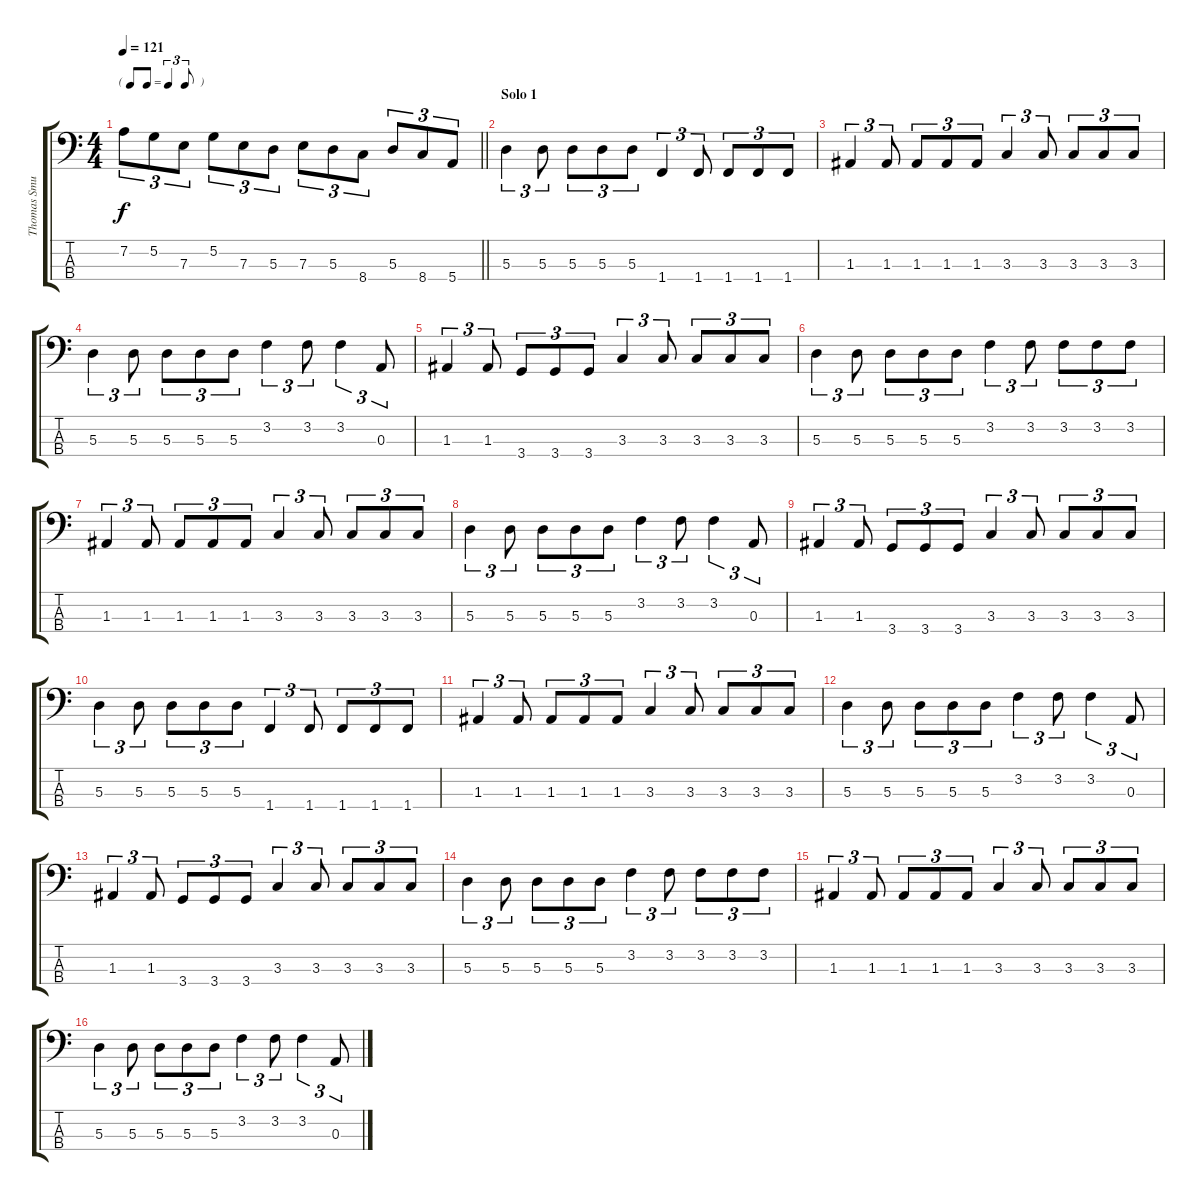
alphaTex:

\track ("Thomas Smuszynski" "Thomas Smu") {instrument electricbassfinger}
\staff {score tabs}
\tuning (G2 D2 A1 E1) {hide}
\ts (4 4)
\tf triplet8th
\tempo 121
\clef f4
\barLineRight lightlight
\ks c
7.2.8{tu (3 2) dy f} 5.2.8{tu (3 2)} 7.3.8{tu (3 2)} 5.2.8{tu (3 2)} 7.3.8{tu (3 2)} 5.3.8{tu (3 2)} 7.3.8{tu (3 2)} 5.3.8{tu (3 2)} 8.4.8{tu (3 2)} 5.3.8{tu (3 2)} 8.4.8{tu (3 2)} 5.4.8{tu (3 2)} |
\section ("" "Solo 1")
5.3.4{tu (3 2)} 5.3.8{tu (3 2)} 5.3.8{tu (3 2)} 5.3.8{tu (3 2)} 5.3.8{tu (3 2)} 1.4.4{tu (3 2)} 1.4.8{tu (3 2)} 1.4.8{tu (3 2)} 1.4.8{tu (3 2)} 1.4.8{tu (3 2)} |
1.3.4{tu (3 2)} 1.3.8{tu (3 2)} 1.3.8{tu (3 2)} 1.3.8{tu (3 2)} 1.3.8{tu (3 2)} 3.3.4{tu (3 2)} 3.3.8{tu (3 2)} 3.3.8{tu (3 2)} 3.3.8{tu (3 2)} 3.3.8{tu (3 2)} |
5.3.4{tu (3 2)} 5.3.8{tu (3 2)} 5.3.8{tu (3 2)} 5.3.8{tu (3 2)} 5.3.8{tu (3 2)} 3.2.4{tu (3 2)} 3.2.8{tu (3 2)} 3.2.4{tu (3 2)} 0.3.8{tu (3 2)} |
1.3.4{tu (3 2)} 1.3.8{tu (3 2)} 3.4.8{tu (3 2)} 3.4.8{tu (3 2)} 3.4.8{tu (3 2)} 3.3.4{tu (3 2)} 3.3.8{tu (3 2)} 3.3.8{tu (3 2)} 3.3.8{tu (3 2)} 3.3.8{tu (3 2)} |
5.3.4{tu (3 2)} 5.3.8{tu (3 2)} 5.3.8{tu (3 2)} 5.3.8{tu (3 2)} 5.3.8{tu (3 2)} 3.2.4{tu (3 2)} 3.2.8{tu (3 2)} 3.2.8{tu (3 2)} 3.2.8{tu (3 2)} 3.2.8{tu (3 2)} |
1.3.4{tu (3 2)} 1.3.8{tu (3 2)} 1.3.8{tu (3 2)} 1.3.8{tu (3 2)} 1.3.8{tu (3 2)} 3.3.4{tu (3 2)} 3.3.8{tu (3 2)} 3.3.8{tu (3 2)} 3.3.8{tu (3 2)} 3.3.8{tu (3 2)} |
5.3.4{tu (3 2)} 5.3.8{tu (3 2)} 5.3.8{tu (3 2)} 5.3.8{tu (3 2)} 5.3.8{tu (3 2)} 3.2.4{tu (3 2)} 3.2.8{tu (3 2)} 3.2.4{tu (3 2)} 0.3.8{tu (3 2)} |
1.3.4{tu (3 2)} 1.3.8{tu (3 2)} 3.4.8{tu (3 2)} 3.4.8{tu (3 2)} 3.4.8{tu (3 2)} 3.3.4{tu (3 2)} 3.3.8{tu (3 2)} 3.3.8{tu (3 2)} 3.3.8{tu (3 2)} 3.3.8{tu (3 2)} |
5.3.4{tu (3 2)} 5.3.8{tu (3 2)} 5.3.8{tu (3 2)} 5.3.8{tu (3 2)} 5.3.8{tu (3 2)} 1.4.4{tu (3 2)} 1.4.8{tu (3 2)} 1.4.8{tu (3 2)} 1.4.8{tu (3 2)} 1.4.8{tu (3 2)} |
1.3.4{tu (3 2)} 1.3.8{tu (3 2)} 1.3.8{tu (3 2)} 1.3.8{tu (3 2)} 1.3.8{tu (3 2)} 3.3.4{tu (3 2)} 3.3.8{tu (3 2)} 3.3.8{tu (3 2)} 3.3.8{tu (3 2)} 3.3.8{tu (3 2)} |
5.3.4{tu (3 2)} 5.3.8{tu (3 2)} 5.3.8{tu (3 2)} 5.3.8{tu (3 2)} 5.3.8{tu (3 2)} 3.2.4{tu (3 2)} 3.2.8{tu (3 2)} 3.2.4{tu (3 2)} 0.3.8{tu (3 2)} |
1.3.4{tu (3 2)} 1.3.8{tu (3 2)} 3.4.8{tu (3 2)} 3.4.8{tu (3 2)} 3.4.8{tu (3 2)} 3.3.4{tu (3 2)} 3.3.8{tu (3 2)} 3.3.8{tu (3 2)} 3.3.8{tu (3 2)} 3.3.8{tu (3 2)} |
5.3.4{tu (3 2)} 5.3.8{tu (3 2)} 5.3.8{tu (3 2)} 5.3.8{tu (3 2)} 5.3.8{tu (3 2)} 3.2.4{tu (3 2)} 3.2.8{tu (3 2)} 3.2.8{tu (3 2)} 3.2.8{tu (3 2)} 3.2.8{tu (3 2)} |
1.3.4{tu (3 2)} 1.3.8{tu (3 2)} 1.3.8{tu (3 2)} 1.3.8{tu (3 2)} 1.3.8{tu (3 2)} 3.3.4{tu (3 2)} 3.3.8{tu (3 2)} 3.3.8{tu (3 2)} 3.3.8{tu (3 2)} 3.3.8{tu (3 2)} |
5.3.4{tu (3 2)} 5.3.8{tu (3 2)} 5.3.8{tu (3 2)} 5.3.8{tu (3 2)} 5.3.8{tu (3 2)} 3.2.4{tu (3 2)} 3.2.8{tu (3 2)} 3.2.4{tu (3 2)} 0.3.8{tu (3 2)}
